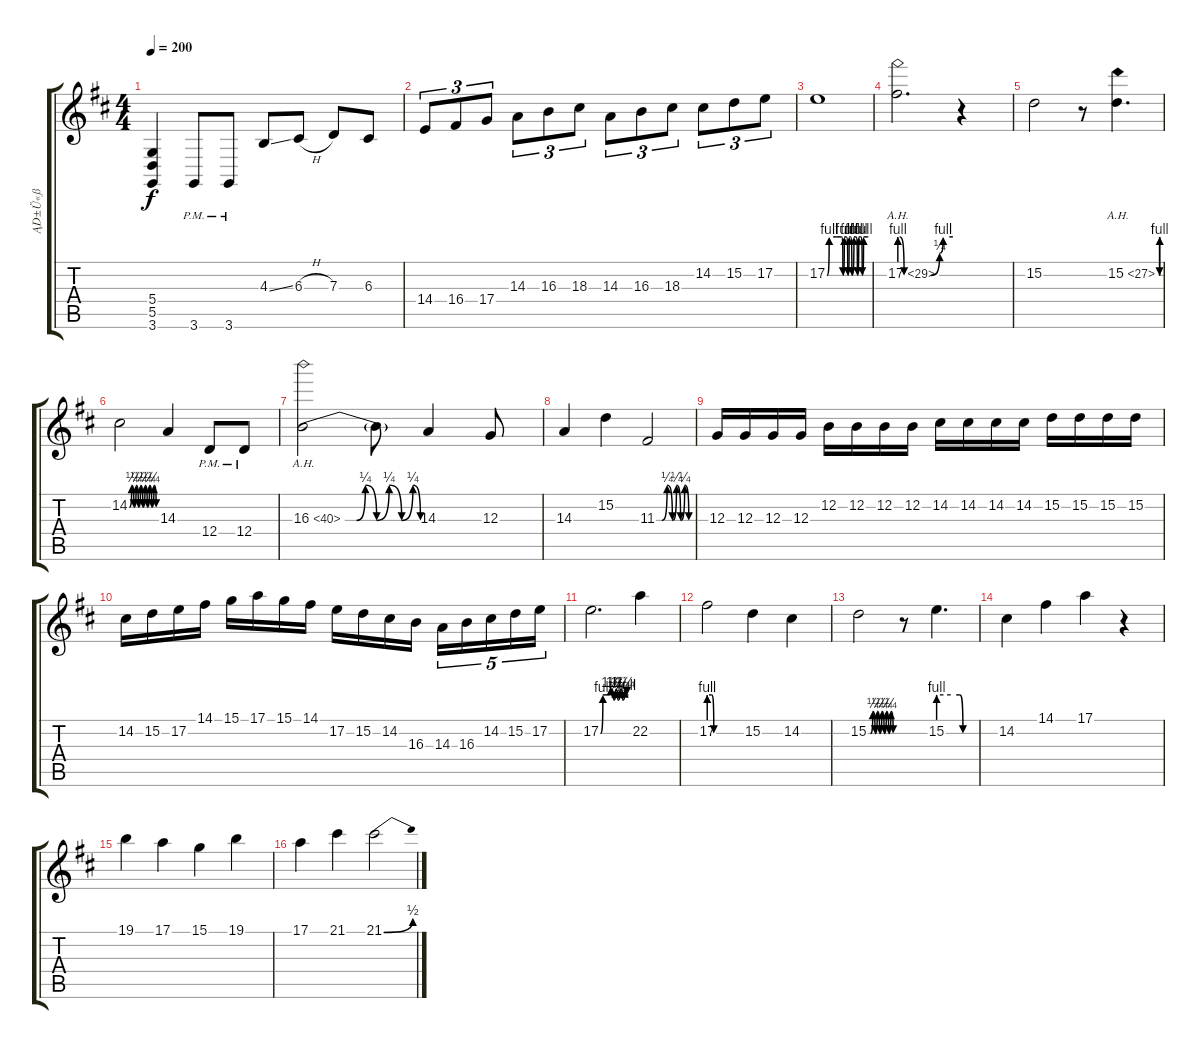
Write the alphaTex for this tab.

\track ("ĄD±Ű«ß" "ĄD±Ű«ß") {instrument acousticgrandpiano}
\staff {score tabs}
\tuning (E4 B3 G3 D3 A2 E2) {hide}
\ts (4 4)
\tempo 200
\clef g2
\ks d
(5.4 5.5 3.6).4{dy f} 3.6{pm}.8 3.6{pm}.8 4.3{ss}.8 6.3{h}.8 7.3.8 6.3.8 |
14.4.8{tu (3 2)} 16.4.8{tu (3 2)} 17.4.8{tu (3 2)} 14.3.8{tu (3 2)} 16.3.8{tu (3 2)} 18.3.8{tu (3 2)} 14.3.8{tu (3 2)} 16.3.8{tu (3 2)} 18.3.8{tu (3 2)} 14.2.8{tu (3 2)} 15.2.8{tu (3 2)} 17.2.8{tu (3 2)} |
17.2{be (custom 0 0 3 4 14 4 21 4 23 0 25 4 28 4 30 0 32 4 34 4 36 0 39 4 42 4 44 0 46 4 49 4 51 0 53 4 58 4 60 4)}.1 |
17.2{be (custom 0 4 5 0 35 0 45 1 49 4 60 4) ah 12}.2{d} r.4 |
15.2.2 r.8 15.2{be (custom 0 0 2 4 34 4 40 0 60 0) ah 12}.4{d} |
14.2{be (custom 0 0 5 1 10 0 15 1 20 0 25 1 30 0 35 1 40 0 45 1 50 0 55 1 60 0)}.2 14.3.4 12.4{pm}.8 12.4{pm}.8 |
16.3{be (custom 0 0 9 0 16 1 25 0 35 1 45 0 54 1 60 0) ah 24}.2 16.3{t}.8 14.3.4 12.3.8 |
14.3.4 15.2.4 11.3{be (custom 0 0 9 0 18 1 27 0 34 1 41 0 48 1 55 0 60 0)}.2 |
12.3.16 12.3.16 12.3.16 12.3.16 12.2.16 12.2.16 12.2.16 12.2.16 14.2.16 14.2.16 14.2.16 14.2.16 15.2.16 15.2.16 15.2.16 15.2.16 |
14.2.16 15.2.16 17.2.16 14.1.16 15.1.16 17.1.16 15.1.16 14.1.16 17.2.16 15.2.16 14.2.16 16.3.16 14.3.16{tu (5 4)} 16.3.16{tu (5 4)} 14.2.16{tu (5 4)} 15.2.16{tu (5 4)} 17.2.16{tu (5 4)} |
17.2{be (custom 0 0 5 4 20 4 22 5 28 3 32 5 37 3 42 5 47 3 52 5 57 4 60 4)}.2{d} 22.2.4 |
17.2{be (custom 0 4 5 4 9 0 60 0)}.2 15.2.4 14.2.4 |
15.2{be (custom 0 0 5 0 10 1 15 0 20 1 25 0 30 1 35 0 40 1 45 0 50 1 55 0 60 0)}.2 r.8 15.2{be (custom 0 4 20 4 35 4 40 0 60 0)}.4{d} |
14.2.4 14.1.4 17.1.4 r.4 |
19.1.4 17.1.4 15.1.4 19.1.4 |
17.1.4 21.1.4 21.1{be (bend 0 0 60 2)}.2
